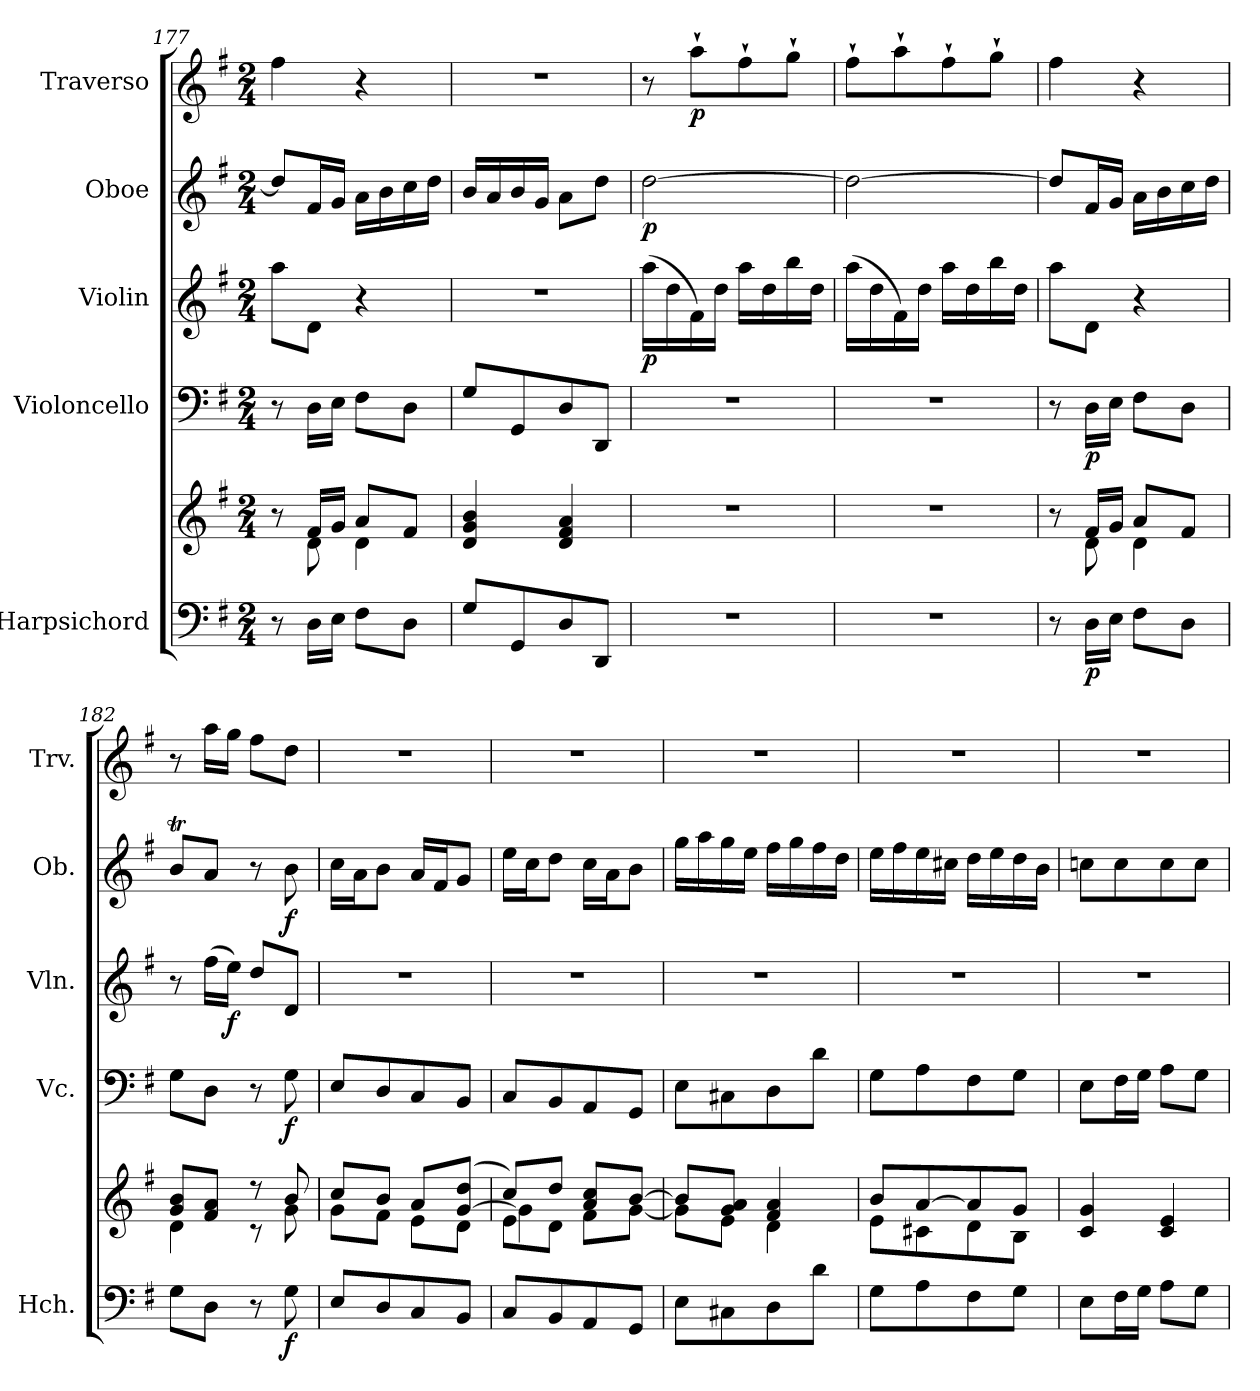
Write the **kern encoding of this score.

**kern	**kern	**dynam	**kern	**dynam	**kern	**dynam	**kern	**dynam	**kern	**dynam
*part5	*part5	*part5	*part4	*part4	*part3	*part3	*part2	*part2	*part1	*part1
*staff6	*staff5	*staff5/6	*staff4	*staff4	*staff3	*staff3	*staff2	*staff2	*staff1	*staff1
*I"Harpsichord	*	*	*I"Violoncello	*	*I"Violin	*	*I"Oboe	*	*I"Traverso	*
*I'Hch.	*	*	*I'Vc.	*	*I'Vln.	*	*I'Ob.	*	*I'Trv.	*
*clefF4	*clefG2	*	*clefF4	*	*clefG2	*	*clefG2	*	*clefG2	*
*k[f#]	*k[f#]	*	*k[f#]	*	*k[f#]	*	*k[f#]	*	*k[f#]	*
*M2/4	*M2/4	*	*M2/4	*	*M2/4	*	*M2/4	*	*M2/4	*
=177	=177	=177	=177	=177	=177	=177	=177	=177	=177	=177
*	*^	*	*	*	*	*	*	*	*	*
8r	8r	8ryy	.	8r	.	8aa\L	.	8dd/L]	.	4ff#\	.
16D\LL	16f#/LL	8d\	.	16D\LL	.	8d\J	.	16f#/L	.	.	.
16E\JJ	16g/JJ	.	.	16E\JJ	.	.	.	16g/JJ	.	.	.
8F#\L	8a/L	4d\	.	8F#\L	.	4r	.	16a\LL	.	4r	.
.	.	.	.	.	.	.	.	16b\	.	.	.
8D\J	8f#/J	.	.	8D\J	.	.	.	16cc\	.	.	.
.	.	.	.	.	.	.	.	16dd\JJ	.	.	.
*	*v	*v	*	*	*	*	*	*	*	*	*
=178	=178	=178	=178	=178	=178	=178	=178	=178	=178	=178
8G/L	4d/ 4g/ 4b/	.	8G/L	.	2r	.	16b/LL	.	2r	.
.	.	.	.	.	.	.	16a/	.	.	.
8GG/	.	.	8GG/	.	.	.	16b/	.	.	.
.	.	.	.	.	.	.	16g/JJ	.	.	.
8D/	4d/ 4f#/ 4a/	.	8D/	.	.	.	8a\L	.	.	.
8DD/J	.	.	8DD/J	.	.	.	8dd\J	.	.	.
!!LO:LB:g=z
=179	=179	=179	=179	=179	=179	=179	=179	=179	=179	=179
!	!	!	!	!	!	!LO:DY:b	!	!LO:DY:b	!	!
2r	2r	.	2r	.	(16aa\LL	p	[2dd\	p	8r	.
.	.	.	.	.	16dd\	.	.	.	.	.
!	!	!	!	!	!	!	!	!	!	!LO:DY:b
.	.	.	.	.	16f#\)	.	.	.	8aa`\L	p
.	.	.	.	.	16dd\JJ	.	.	.	.	.
.	.	.	.	.	16aa\LL	.	.	.	8ff#`\	.
.	.	.	.	.	16dd\	.	.	.	.	.
.	.	.	.	.	16bb\	.	.	.	8gg`\J	.
.	.	.	.	.	16dd\JJ	.	.	.	.	.
=180	=180	=180	=180	=180	=180	=180	=180	=180	=180	=180
2r	2r	.	2r	.	(16aa\LL	.	2dd\_	.	8ff#`\L	.
.	.	.	.	.	16dd\	.	.	.	.	.
.	.	.	.	.	16f#\)	.	.	.	8aa`\	.
.	.	.	.	.	16dd\JJ	.	.	.	.	.
.	.	.	.	.	16aa\LL	.	.	.	8ff#`\	.
.	.	.	.	.	16dd\	.	.	.	.	.
.	.	.	.	.	16bb\	.	.	.	8gg`\J	.
.	.	.	.	.	16dd\JJ	.	.	.	.	.
=181	=181	=181	=181	=181	=181	=181	=181	=181	=181	=181
*	*^	*	*	*	*	*	*	*	*	*
8r	8r	8ryy	.	8r	.	8aa\L	.	8dd/L]	.	4ff#\	.
!	!	!	!LO:DY:b=2	!	!LO:DY:b	!	!	!	!	!	!
16D\LL	16f#/LL	8d\	p	16D\LL	p	8d\J	.	16f#/L	.	.	.
16E\JJ	16g/JJ	.	.	16E\JJ	.	.	.	16g/JJ	.	.	.
8F#\L	8a/L	4d\	.	8F#\L	.	4r	.	16a\LL	.	4r	.
.	.	.	.	.	.	.	.	16b\	.	.	.
8D\J	8f#/J	.	.	8D\J	.	.	.	16cc\	.	.	.
.	.	.	.	.	.	.	.	16dd\JJ	.	.	.
=182	=182	=182	=182	=182	=182	=182	=182	=182	=182	=182	=182
8G\L	8g/ 8b/L	4d\	.	8G\L	.	8r	.	8bt/L	.	8r	.
8D\J	8f#/ 8a/J	.	.	8D\J	.	(16ff#\LL	.	8a/J	.	16aa\LL	.
!	!	!	!	!	!	!	!LO:DY:b	!	!	!	!
.	.	.	.	.	.	16ee\JJ)	f	.	.	16gg\JJ	.
8r	8r	8r	.	8r	.	8dd/L	.	8r	.	8ff#\L	.
!	!	!	!LO:DY:b=2	!	!LO:DY:b	!	!	!	!LO:DY:b	!	!
8G\	8b/	8g\	f	8G\	f	8d/J	.	8b\	f	8dd\J	.
=183	=183	=183	=183	=183	=183	=183	=183	=183	=183	=183	=183
8E/L	8cc/L	8g\L	.	8E/L	.	2r	.	16cc\LL	.	2r	.
.	.	.	.	.	.	.	.	16a\J	.	.	.
8D/	8b/J	8f#\J	.	8D/	.	.	.	8b\J	.	.	.
8C/	8a/L	8e\L	.	8C/	.	.	.	16a/LL	.	.	.
.	.	.	.	.	.	.	.	16f#/J	.	.	.
8BB/J	([8g/ 8dd/J	8d\J	.	8BB/J	.	.	.	8g/J	.	.	.
=184	=184	=184	=184	=184	=184	=184	=184	=184	=184	=184	=184
*	*	*^	*	*	*	*	*	*	*	*	*
8C/L	8cc/L)	8e\L	4g\]	.	8C/L	.	2r	.	16ee\LL	.	2r	.
.	.	.	.	.	.	.	.	.	16cc\J	.	.	.
8BB/	8dd/J	8d\J	.	.	8BB/	.	.	.	8dd\J	.	.	.
8AA/	8a/ 8cc/L	8f#\L	4ryy	.	8AA/	.	.	.	16cc\LL	.	.	.
.	.	.	.	.	.	.	.	.	16a\J	.	.	.
8GG/J	[8b/J	[8g\J	.	.	8GG/J	.	.	.	8b\J	.	.	.
*	*	*v	*v	*	*	*	*	*	*	*	*	*
=185	=185	=185	=185	=185	=185	=185	=185	=185	=185	=185	=185
8E\L	8b/L]	8g\L]	.	8E\L	.	2r	.	16gg\LL	.	2r	.
.	.	.	.	.	.	.	.	16aa\	.	.	.
8C#X\	8g/ 8a/J	8e\J	.	8C#X\	.	.	.	16gg\	.	.	.
.	.	.	.	.	.	.	.	16ee\JJ	.	.	.
8D\	4f#/ 4a/	4d\	.	8D\	.	.	.	16ff#\LL	.	.	.
.	.	.	.	.	.	.	.	16gg\	.	.	.
8d\J	.	.	.	8d\J	.	.	.	16ff#\	.	.	.
.	.	.	.	.	.	.	.	16dd\JJ	.	.	.
=186	=186	=186	=186	=186	=186	=186	=186	=186	=186	=186	=186
8G\L	8b/L	8e\L	.	8G\L	.	2r	.	16ee\LL	.	2r	.
.	.	.	.	.	.	.	.	16ff#\	.	.	.
8A\	[8a/	8c#X\	.	8A\	.	.	.	16ee\	.	.	.
.	.	.	.	.	.	.	.	16cc#X\JJ	.	.	.
8F#\	8a/]	8d\	.	8F#\	.	.	.	16dd\LL	.	.	.
.	.	.	.	.	.	.	.	16ee\	.	.	.
8G\J	8g/J	8B\J	.	8G\J	.	.	.	16dd\	.	.	.
.	.	.	.	.	.	.	.	16b\JJ	.	.	.
*	*v	*v	*	*	*	*	*	*	*	*	*
=187	=187	=187	=187	=187	=187	=187	=187	=187	=187	=187
8E\L	4c/ 4g/	.	8E\L	.	2r	.	8ccn\L	.	2r	.
16F#\L	.	.	16F#\L	.	.	.	8cc\	.	.	.
16G\JJ	.	.	16G\JJ	.	.	.	.	.	.	.
8A\L	4c/ 4e/	.	8A\L	.	.	.	8cc\	.	.	.
8G\J	.	.	8G\J	.	.	.	8cc\J	.	.	.
=	=	=	=	=	=	=	=	=	=	=
*-	*-	*-	*-	*-	*-	*-	*-	*-	*-	*-
